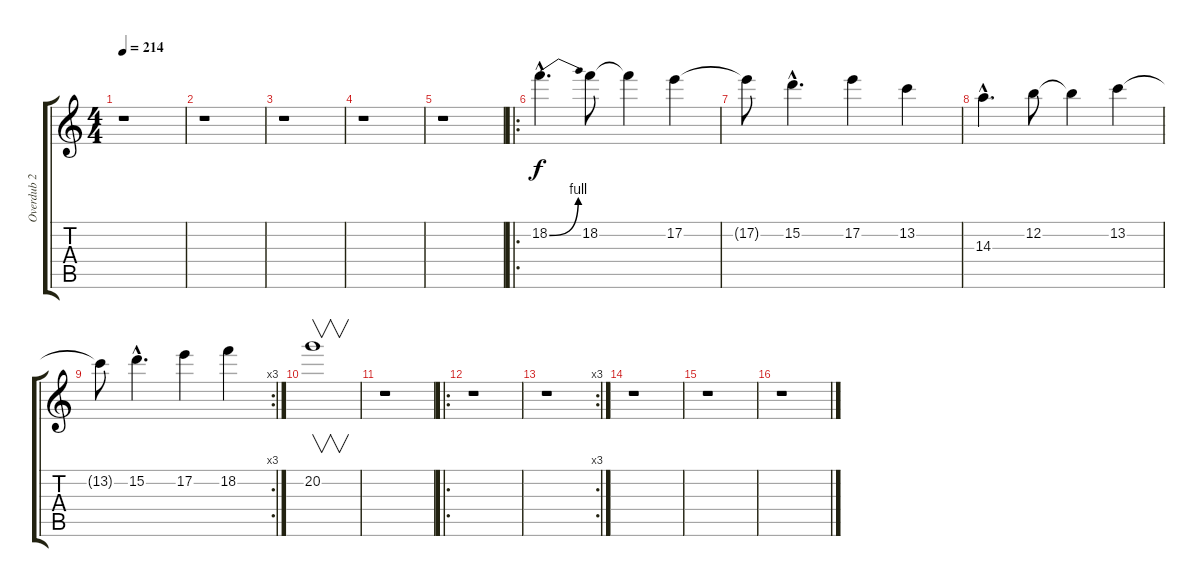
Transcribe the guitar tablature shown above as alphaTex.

\track ("Overdub 2" "Overdub 2") {instrument distortionguitar}
\staff {score tabs}
\tuning (E4 B3 G3 D3 A2 E2) {hide}
\ts (4 4)
\tempo 214
\clef g2
\ks c
r.1{dy f} |
r.1 |
r.1 |
r.1 |
r.1 |
\ro
18.2{be (bend 0 0 60 4) hac}.4{d} 18.2.8 18.2{t}.4 17.2.4 |
17.2{t}.8 15.2{hac}.4{d} 17.2.4 13.2.4 |
14.3{hac}.4{d} 12.2.8 12.2{t}.4 13.2.4 |
\rc 3
13.2{t}.8 15.2{hac}.4{d} 17.2.4 18.2.4 |
20.2.1{v} |
r.1 |
\ro
r.1 |
\rc 3
r.1 |
r.1 |
r.1 |
r.1
